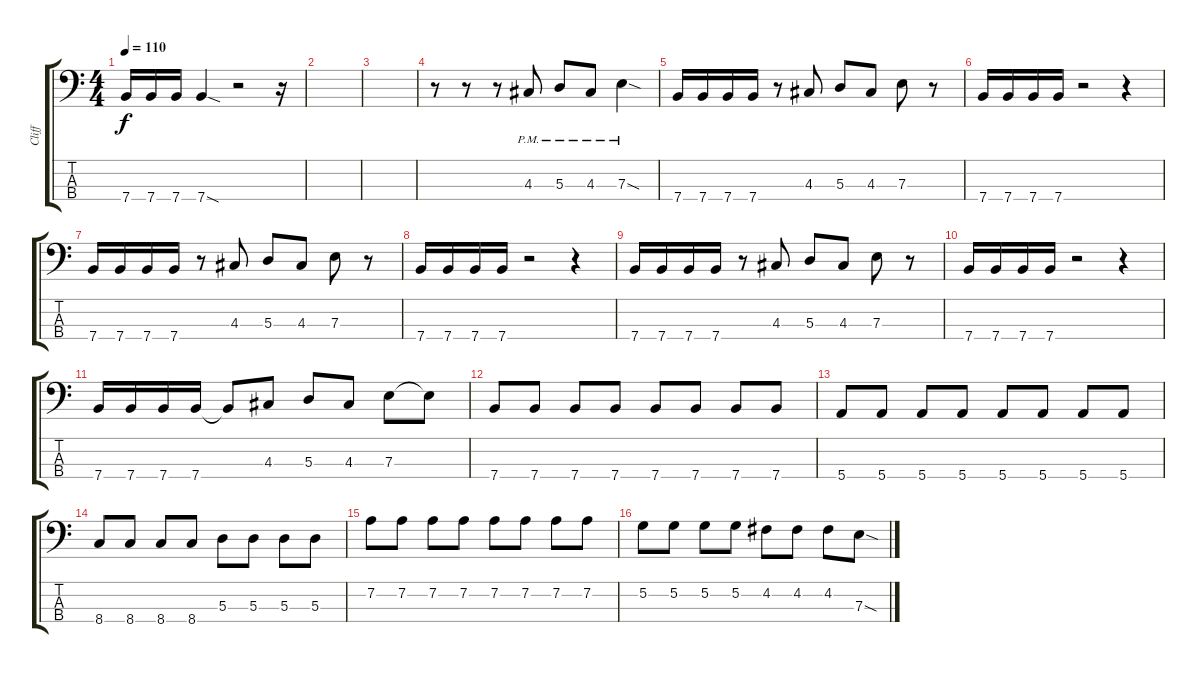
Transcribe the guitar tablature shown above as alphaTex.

\track ("Cliff" "Cliff") {instrument electricbassfinger}
\staff {score tabs}
\tuning (G2 D2 A1 E1) {hide}
\ts (4 4)
\tempo 110
\clef f4
\ks c
7.4.16{dy f} 7.4.16 7.4.16 7.4{sod}.4 r.2 r.16 |
|
|
r.8 r.8 r.8 4.3{pm}.8 5.3{pm}.8 4.3{pm}.8 7.3{sod pm}.4 |
7.4.16 7.4.16 7.4.16 7.4.16 r.8 4.3.8 5.3.8 4.3.8 7.3.8 r.8 |
7.4.16 7.4.16 7.4.16 7.4.16 r.2 r.4 |
7.4.16 7.4.16 7.4.16 7.4.16 r.8 4.3.8 5.3.8 4.3.8 7.3.8 r.8 |
7.4.16 7.4.16 7.4.16 7.4.16 r.2 r.4 |
7.4.16 7.4.16 7.4.16 7.4.16 r.8 4.3.8 5.3.8 4.3.8 7.3.8 r.8 |
7.4.16 7.4.16 7.4.16 7.4.16 r.2 r.4 |
7.4.16 7.4.16 7.4.16 7.4.16 7.4{t}.8 4.3.8 5.3.8 4.3.8 7.3.8 7.3{t}.8 |
7.4.8 7.4.8 7.4.8 7.4.8 7.4.8 7.4.8 7.4.8 7.4.8 |
5.4.8 5.4.8 5.4.8 5.4.8 5.4.8 5.4.8 5.4.8 5.4.8 |
8.4.8 8.4.8 8.4.8 8.4.8 5.3.8 5.3.8 5.3.8 5.3.8 |
7.2.8 7.2.8 7.2.8 7.2.8 7.2.8 7.2.8 7.2.8 7.2.8 |
5.2.8 5.2.8 5.2.8 5.2.8 4.2.8 4.2.8 4.2.8 7.3{sod}.8
